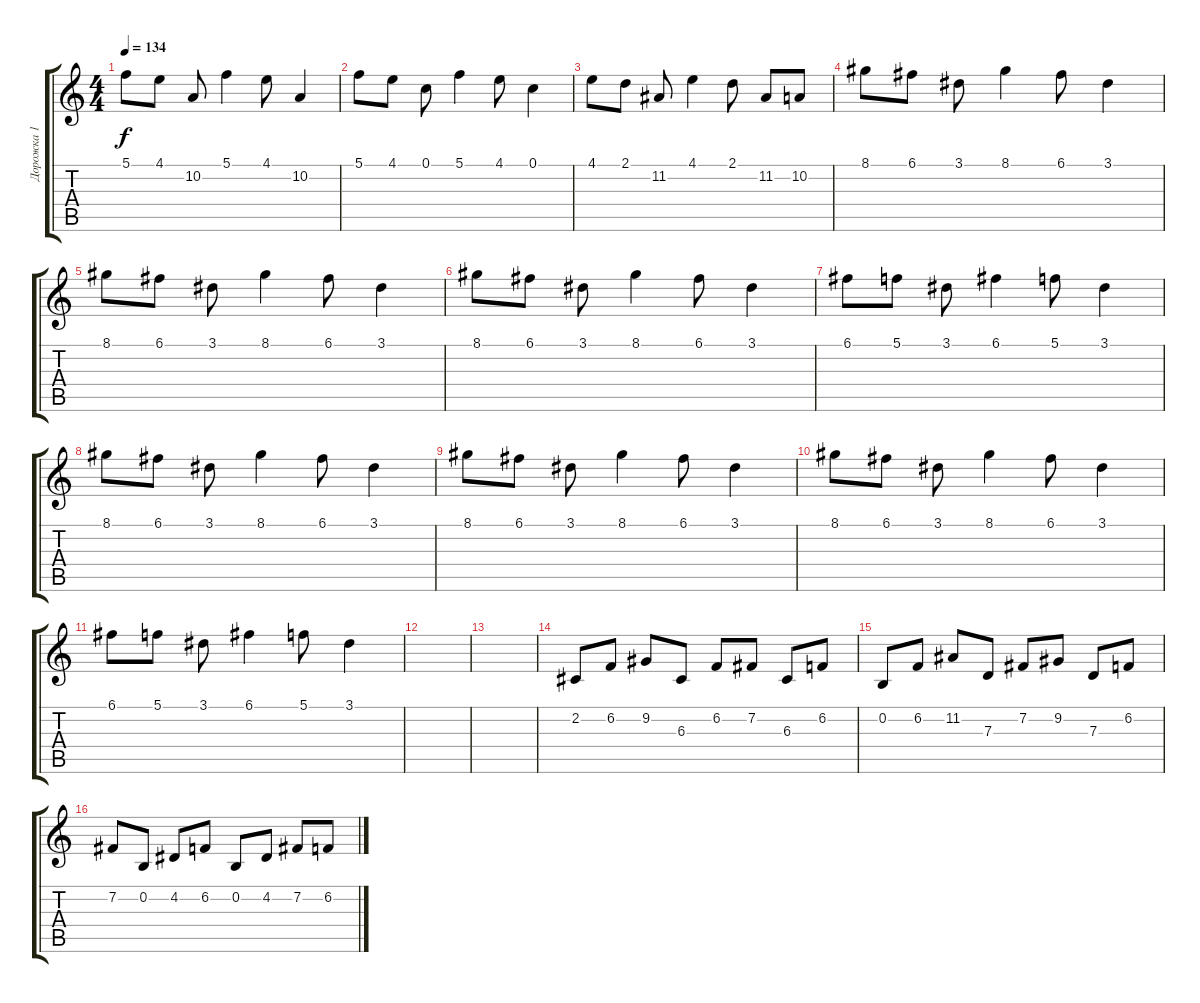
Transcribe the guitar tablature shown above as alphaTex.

\track ("Дорожка 1" "Дорожка 1") {instrument acousticgrandpiano}
\staff {score tabs}
\tuning (C5 B3 G3 D3 A2 C2) {hide}
\ts (4 4)
\tempo 134
\clef g2
\ks c
5.1.8{dy f} 4.1.8 10.2.8 5.1.4 4.1.8 10.2.4 |
5.1.8 4.1.8 0.1.8 5.1.4 4.1.8 0.1.4 |
4.1.8 2.1.8 11.2.8 4.1.4 2.1.8 11.2.8 10.2.8 |
8.1.8 6.1.8 3.1.8 8.1.4 6.1.8 3.1.4 |
8.1.8 6.1.8 3.1.8 8.1.4 6.1.8 3.1.4 |
8.1.8 6.1.8 3.1.8 8.1.4 6.1.8 3.1.4 |
6.1.8 5.1.8 3.1.8 6.1.4 5.1.8 3.1.4 |
8.1.8 6.1.8 3.1.8 8.1.4 6.1.8 3.1.4 |
8.1.8 6.1.8 3.1.8 8.1.4 6.1.8 3.1.4 |
8.1.8 6.1.8 3.1.8 8.1.4 6.1.8 3.1.4 |
6.1.8 5.1.8 3.1.8 6.1.4 5.1.8 3.1.4 |
|
|
2.2.8 6.2.8 9.2.8 6.3.8 6.2.8 7.2.8 6.3.8 6.2.8 |
0.2.8 6.2.8 11.2.8 7.3.8 7.2.8 9.2.8 7.3.8 6.2.8 |
7.2.8 0.2.8 4.2.8 6.2.8 0.2.8 4.2.8 7.2.8 6.2.8
